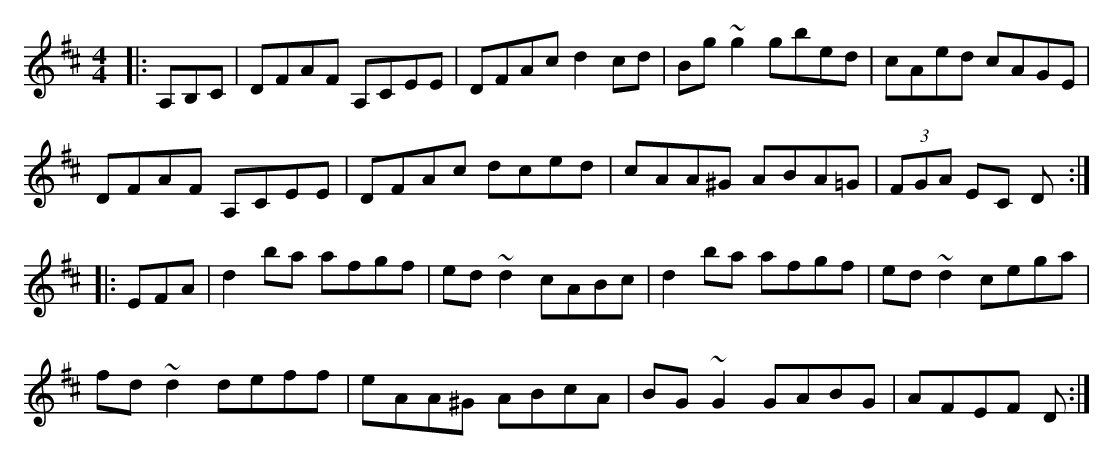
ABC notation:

X:1
M:4/4
K:D
|:A,B,C|DFAF A,CEE|DFAc d2cd|Bg~g2 gbed|cAed cAGE|
DFAF A,CEE|DFAc dced|cAA^G ABA=G|(3FGA EC D:|
|:EFA|d2ba afgf|ed~d2 cABc|d2ba afgf|ed~d2 cega|
fd~d2deff|eAA^G ABcA|BG~G2 GABG|AFEF D:|
